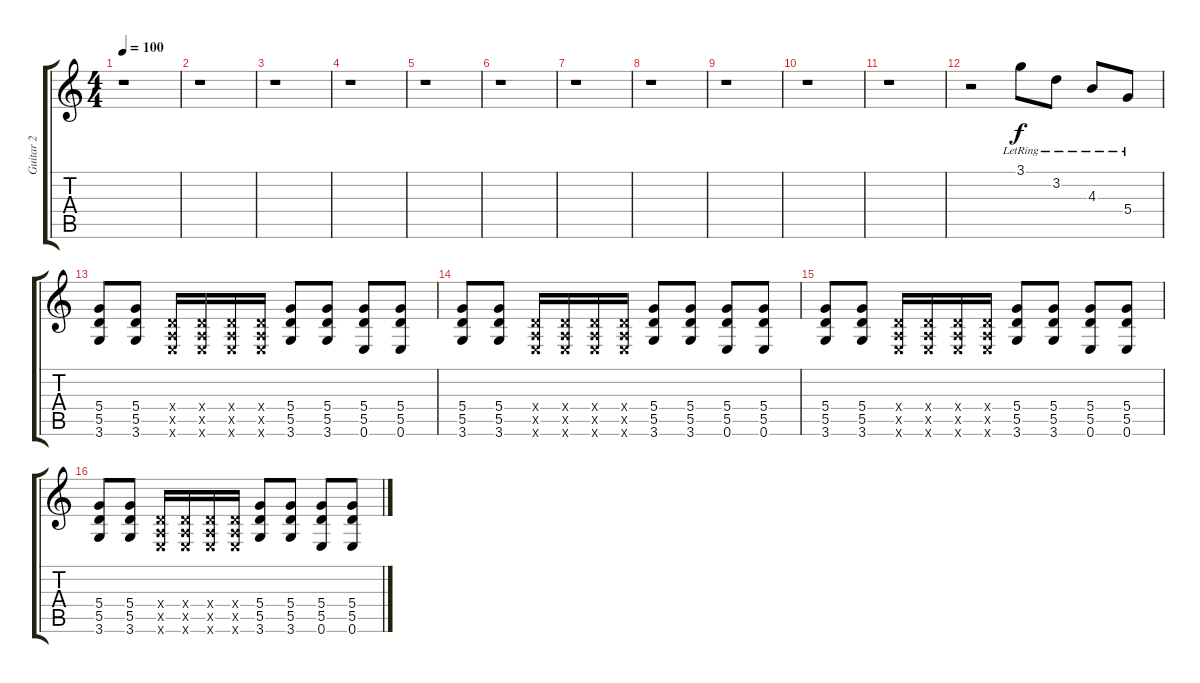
\track ("Guitar 2" "Guitar 2") {instrument overdrivenguitar}
\staff {score tabs}
\tuning (E4 B3 G3 D3 A2 E2) {hide}
\ts (4 4)
\tempo 100
\clef g2
\ks c
r.1{dy f instrument overdrivenguitar} |
r.1 |
r.1 |
r.1 |
r.1 |
r.1 |
r.1 |
r.1 |
r.1 |
r.1 |
r.1 |
r.2 3.1{lr}.8 3.2{lr}.8 4.3{lr}.8 5.4{lr}.8 |
(5.4 5.5 3.6).8 (5.4 5.5 3.6).8 (0.4{x} 0.5{x} 0.6{x}).16 (0.4{x} 0.5{x} 0.6{x}).16 (0.4{x} 0.5{x} 0.6{x}).16 (0.4{x} 0.5{x} 0.6{x}).16 (5.4 5.5 3.6).8 (5.4 5.5 3.6).8 (5.4 5.5 0.6).8 (5.4 5.5 0.6).8 |
(5.4 5.5 3.6).8 (5.4 5.5 3.6).8 (0.4{x} 0.5{x} 0.6{x}).16 (0.4{x} 0.5{x} 0.6{x}).16 (0.4{x} 0.5{x} 0.6{x}).16 (0.4{x} 0.5{x} 0.6{x}).16 (5.4 5.5 3.6).8 (5.4 5.5 3.6).8 (5.4 5.5 0.6).8 (5.4 5.5 0.6).8 |
(5.4 5.5 3.6).8 (5.4 5.5 3.6).8 (0.4{x} 0.5{x} 0.6{x}).16 (0.4{x} 0.5{x} 0.6{x}).16 (0.4{x} 0.5{x} 0.6{x}).16 (0.4{x} 0.5{x} 0.6{x}).16 (5.4 5.5 3.6).8 (5.4 5.5 3.6).8 (5.4 5.5 0.6).8 (5.4 5.5 0.6).8 |
(5.4 5.5 3.6).8 (5.4 5.5 3.6).8 (0.4{x} 0.5{x} 0.6{x}).16 (0.4{x} 0.5{x} 0.6{x}).16 (0.4{x} 0.5{x} 0.6{x}).16 (0.4{x} 0.5{x} 0.6{x}).16 (5.4 5.5 3.6).8 (5.4 5.5 3.6).8 (5.4 5.5 0.6).8 (5.4 5.5 0.6).8
